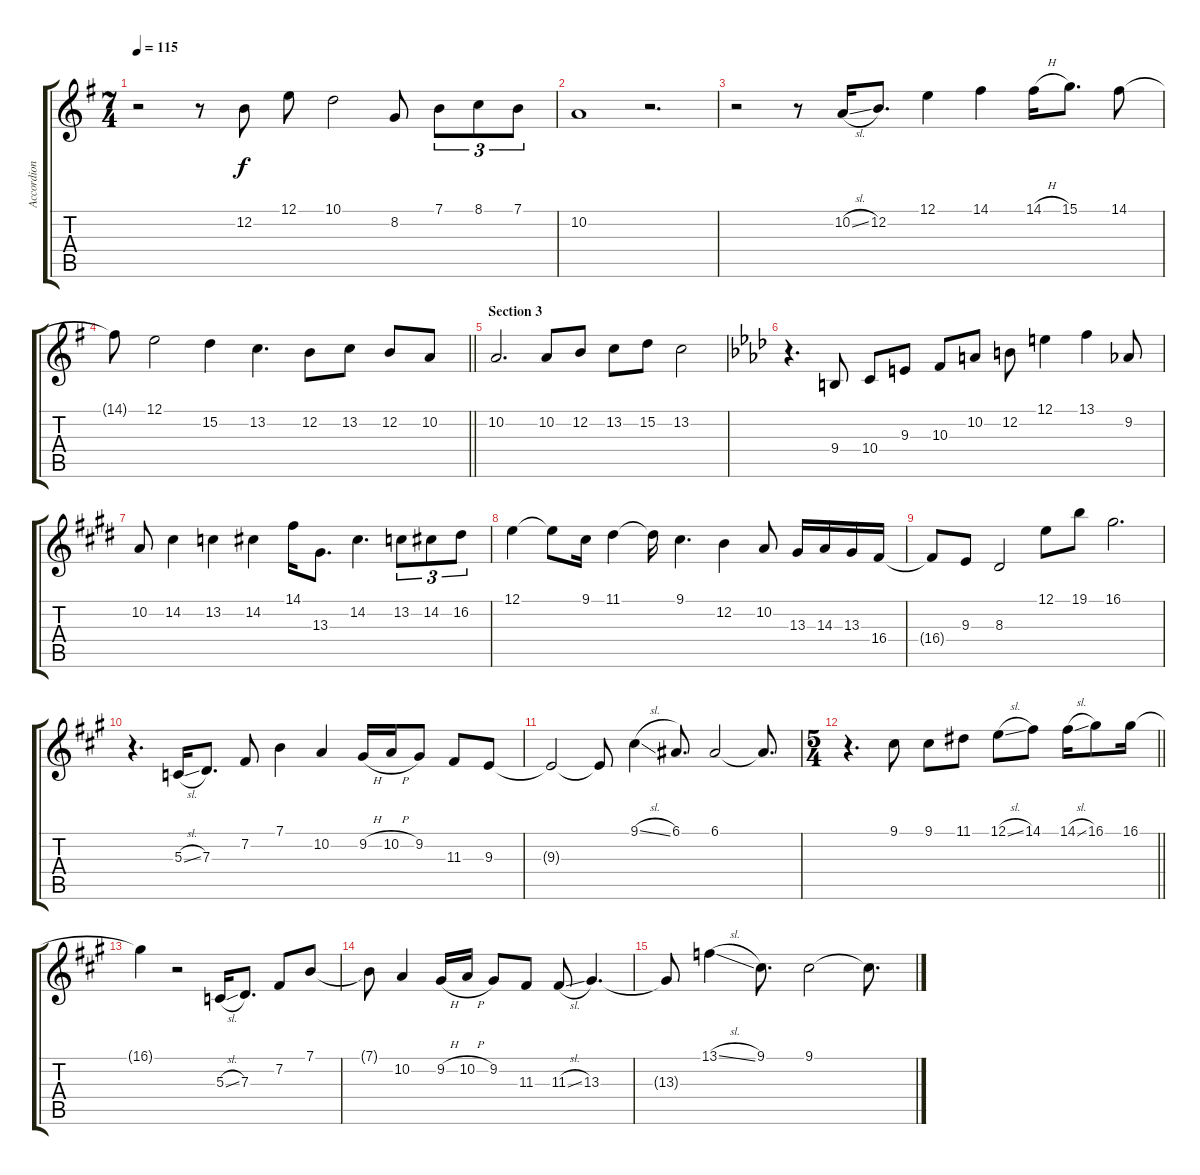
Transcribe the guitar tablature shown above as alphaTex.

\track ("Accordion" "Accordion") {instrument tangoaccordion}
\staff {score tabs}
\tuning (E4 B3 G3 D3 A2 E2) {hide}
\ts (7 4)
\tempo 115
\clef g2
\ks g
r.2{dy f} r.8 12.2.8 12.1.8 10.1.2 8.2.8 7.1.8{tu (3 2)} 8.1.8{tu (3 2)} 7.1.8{tu (3 2)} |
10.2.1 r.2{d} |
r.2 r.8 10.2{sl}.16 12.2.8{d} 12.1.4 14.1.4 14.1{h}.16 15.1.8{d} 14.1.8 |
\barLineRight lightlight
14.1{t}.8 12.1.2 15.2.4 13.2.4{d} 12.2.8 13.2.8 12.2.8 10.2.8 |
\section ("" "Section 3")
10.2.2{d} 10.2.8 12.2.8 13.2.8 15.2.8 13.2.2 |
\ks ab
r.4{d} 9.4.8 10.4.8 9.3.8 10.3.8 10.2.8 12.2.8 12.1.4 13.1.4 9.2.8 |
\ks e
10.2.8 14.2.4 13.2.4 14.2.4 14.1.16 13.3.8{d} 14.2.4{d} 13.2.8{tu (3 2)} 14.2.8{tu (3 2)} 16.2.8{tu (3 2)} |
12.1.4 12.1{t}.8 9.1.16 11.1.4 11.1{t}.16 9.1.4{d} 12.2.4 10.2.8 13.3.16 14.3.16 13.3.16 16.4.16 |
16.4{t}.8 9.3.8 8.3.2 12.1.8 19.1.8 16.1.2{d} |
\ks a
r.4{d} 5.3{sl}.16 7.3.8{d} 7.2.8 7.1.4 10.2.4 9.2{h}.16 10.2{h}.16 9.2.8 11.3.8 9.3.8 |
9.3{t}.2 9.3{t}.8 9.1{sl}.4 6.1.8{d} 6.1.2 6.1{t}.8{d} |
\ts (5 4)
\barLineRight lightlight
r.4{d} 9.1.8 9.1.8 11.1.8 12.1{sl}.8 14.1.8 14.1{sl}.16 16.1.8 16.1.16 |
16.1{t}.4 r.2 5.3{sl}.16 7.3.8{d} 7.2.8 7.1.8 |
7.1{t}.8 10.2.4 9.2{h}.16 10.2{h}.16 9.2.8 11.3.8 11.3{sl}.8 13.3.4{d} |
13.3{t}.8 13.1{sl}.4 9.1.8{d} 9.1.2 9.1{t}.8{d}
